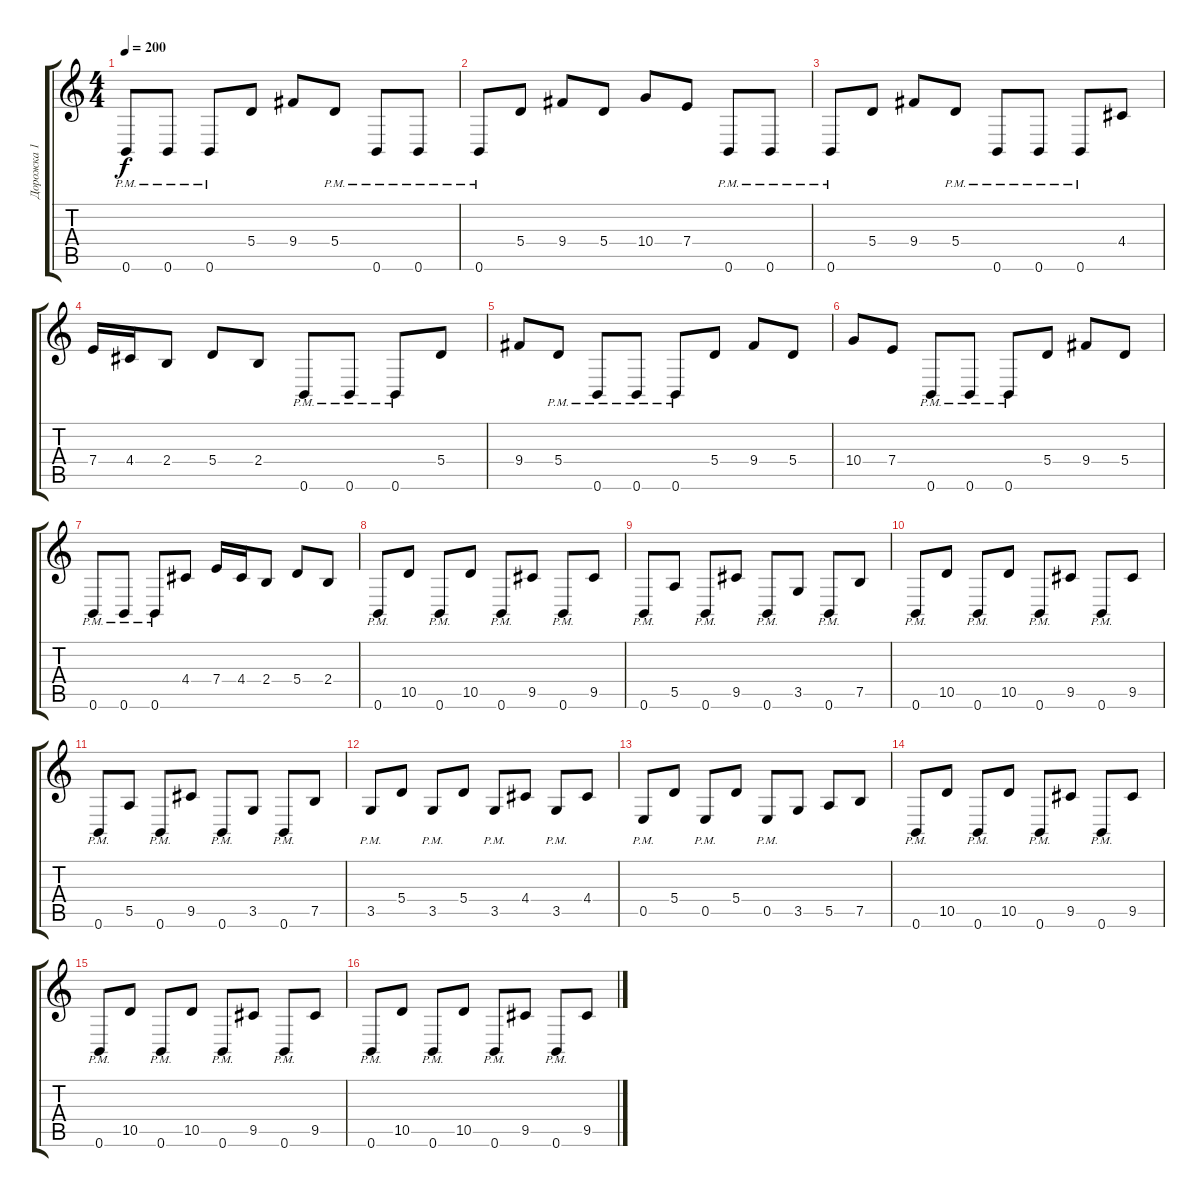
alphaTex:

\track ("Дорожка 1" "Дорожка 1") {instrument distortionguitar}
\staff {score tabs}
\tuning (B3 Gb3 D3 A2 E2 B1) {hide}
\ts (4 4)
\tempo 200
\clef g2
\ks c
0.6{pm}.8{dy f} 0.6{pm}.8 0.6{pm}.8 5.4.8 9.4.8 5.4{pm}.8 0.6{pm}.8 0.6{pm}.8 |
0.6{pm}.8 5.4.8 9.4.8 5.4.8 10.4.8 7.4.8 0.6{pm}.8 0.6{pm}.8 |
0.6{pm}.8 5.4.8 9.4.8 5.4{pm}.8 0.6{pm}.8 0.6{pm}.8 0.6{pm}.8 4.4.8 |
7.4.16 4.4.16 2.4.8 5.4.8 2.4.8 0.6{pm}.8 0.6{pm}.8 0.6{pm}.8 5.4.8 |
9.4.8 5.4{pm}.8 0.6{pm}.8 0.6{pm}.8 0.6{pm}.8 5.4.8 9.4.8 5.4.8 |
10.4.8 7.4.8 0.6{pm}.8 0.6{pm}.8 0.6{pm}.8 5.4.8 9.4.8 5.4.8 |
0.6{pm}.8 0.6{pm}.8 0.6{pm}.8 4.4.8 7.4.16 4.4.16 2.4.8 5.4.8 2.4.8 |
0.6{pm}.8 10.5.8 0.6{pm}.8 10.5.8 0.6{pm}.8 9.5.8 0.6{pm}.8 9.5.8 |
0.6{pm}.8 5.5.8 0.6{pm}.8 9.5.8 0.6{pm}.8 3.5.8 0.6{pm}.8 7.5.8 |
0.6{pm}.8 10.5.8 0.6{pm}.8 10.5.8 0.6{pm}.8 9.5.8 0.6{pm}.8 9.5.8 |
0.6{pm}.8 5.5.8 0.6{pm}.8 9.5.8 0.6{pm}.8 3.5.8 0.6{pm}.8 7.5.8 |
3.5{pm}.8 5.4.8 3.5{pm}.8 5.4.8 3.5{pm}.8 4.4.8 3.5{pm}.8 4.4.8 |
0.5{pm}.8 5.4.8 0.5{pm}.8 5.4.8 0.5{pm}.8 3.5.8 5.5.8 7.5.8 |
0.6{pm}.8 10.5.8 0.6{pm}.8 10.5.8 0.6{pm}.8 9.5.8 0.6{pm}.8 9.5.8 |
0.6{pm}.8 10.5.8 0.6{pm}.8 10.5.8 0.6{pm}.8 9.5.8 0.6{pm}.8 9.5.8 |
0.6{pm}.8 10.5.8 0.6{pm}.8 10.5.8 0.6{pm}.8 9.5.8 0.6{pm}.8 9.5.8
